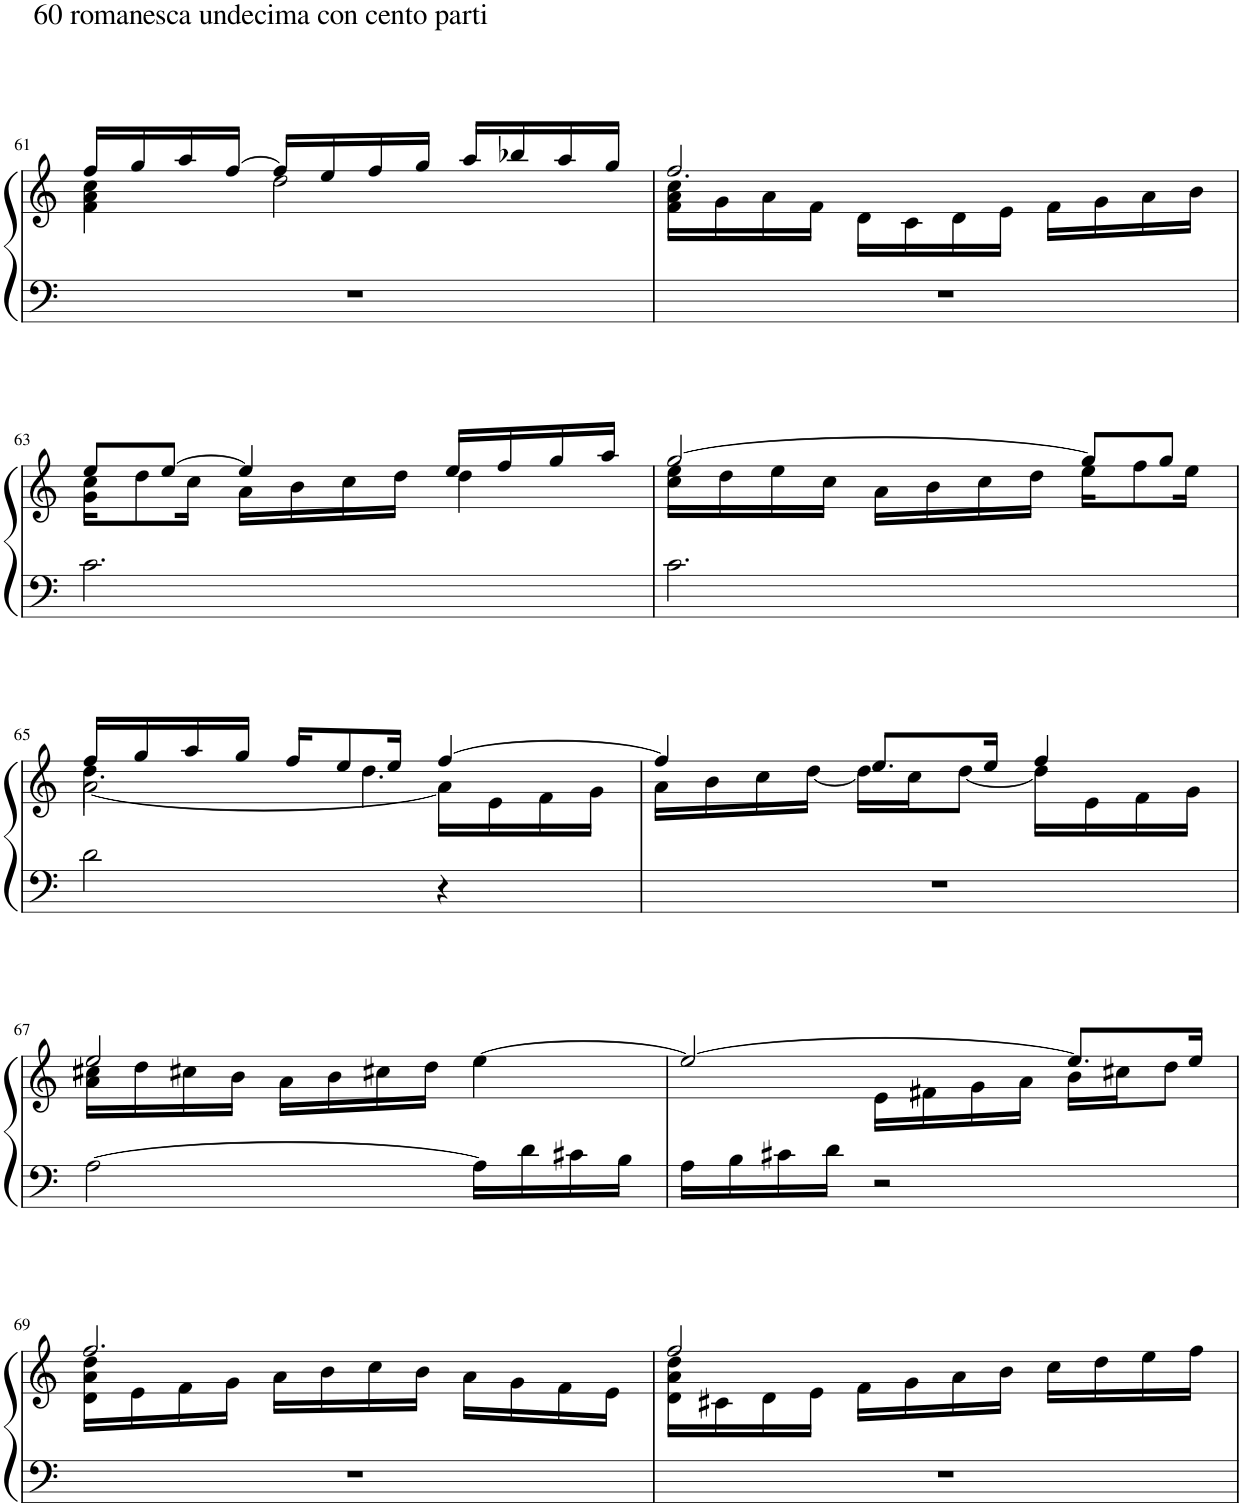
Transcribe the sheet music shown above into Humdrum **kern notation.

**kern	**kern
*part1	*part1
*staff2	*staff1
*I"Piano	*
*I'Pno.	*
!!LO:PB:g=z
*clefF4	*clefG2
*k[]	*k[]
*M3/4	*M3/4
=61	=61
*	*^
!	!LO:TX:a:t=60 romanesca undecima con cento parti	!
!LO:TX:a:t=60 romanesca undecima con cento parti	!	!
2.r	16ff/LL	4f\ 4a\ 4cc\
.	16gg/	.
.	16aa/	.
.	[16ff/JJ	.
.	16ff/LL]	2dd\
.	16ee/	.
.	16ff/	.
.	16gg/JJ	.
.	16aa/LL	.
.	16bb-X/	.
.	16aa/	.
.	16gg/JJ	.
=62	=62	=62
2.r	2.ff/	16f\ 16a\ 16cc\LL
.	.	16g\
.	.	16a\
.	.	16f\JJ
.	.	16d\LL
.	.	16c\
.	.	16d\
.	.	16e\JJ
.	.	16f\LL
.	.	16g\
.	.	16a\
.	.	16b\JJ
!!LO:LB:g=z
=63	=63	=63
*	*	*^
2.c\	8ee/L	16cc\KL	4g\
.	.	8dd\	.
.	[8ee/J	.	.
.	.	16cc\Jk	.
.	4ee/]	16a\LL	2ryy
.	.	16b\	.
.	.	16cc\	.
.	.	16dd\JJ	.
.	16ee/LL	4dd\	.
.	16ff/	.	.
.	16gg/	.	.
.	16aa/JJ	.	.
*	*	*v	*v
=64	=64	=64
2.c\	[2gg/	16cc\ 16ee\LL
.	.	16dd\
.	.	16ee\
.	.	16cc\JJ
.	.	16a\LL
.	.	16b\
.	.	16cc\
.	.	16dd\JJ
.	8gg/L]	16ee\KL
.	.	8ff\
.	8gg/J	.
.	.	16ee\Jk
!!LO:LB:g=z
=65	=65	=65
*	*	*^
2d\	16ff/LL	[2a\	4.dd\
.	16gg/	.	.
.	16aa/	.	.
.	16gg/JJ	.	.
.	16ff/KL	.	.
.	8ee/	.	.
.	.	.	4.dd\
.	16ee/Jk	.	.
4r	[4ff/	16a\LL]	.
.	.	16e\	.
.	.	16f\	.
.	.	16g\JJ	.
*	*	*v	*v
=66	=66	=66
2.r	4ff/]	16a\LL
.	.	16b\
.	.	16cc\
.	.	[16dd\JJ
.	8.ee/L	16dd\LL]
.	.	16cc\J
.	.	[8dd\J
.	16ee/Jk	.
.	4ff/	16dd\LL]
.	.	16e\
.	.	16f\
.	.	16g\JJ
!!LO:LB:g=z	!!
=67	=67	=67
[2A\	2ee/	16a\ 16cc#X\LL
.	.	16dd\
.	.	16cc#X\
.	.	16b\JJ
.	.	16a\LL
.	.	16b\
.	.	16cc#X\
.	.	16dd\JJ
16A\LL]	[4ee\	4ryy
16d\	.	.
16c#X\	.	.
16B\JJ	.	.
=68	=68	=68
16A\LL	2ee/_	4ryy
16B\	.	.
16c#X\	.	.
16d\JJ	.	.
2r	.	16e\LL
.	.	16f#X\
.	.	16g\
.	.	16a\JJ
.	8.ee/L]	16b\LL
.	.	16cc#X\J
.	.	8dd\J
.	16ee/Jk	.
!!LO:LB:g=z	!!
=69	=69	=69
2.r	2.ff/	16d\ 16a\ 16dd\LL
.	.	16e\
.	.	16f\
.	.	16g\JJ
.	.	16a\LL
.	.	16b\
.	.	16cc\
.	.	16b\JJ
.	.	16a\LL
.	.	16g\
.	.	16f\
.	.	16e\JJ
=70	=70	=70
2.r	2ff/	16d\ 16a\ 16dd\LL
.	.	16c#X\
.	.	16d\
.	.	16e\JJ
.	.	16f\LL
.	.	16g\
.	.	16a\
.	.	16b\JJ
.	16cc\LL	4ryy
.	16dd\	.
.	16ee\	.
.	16ff\JJ	.
*	*v	*v
=	=
*-	*-
